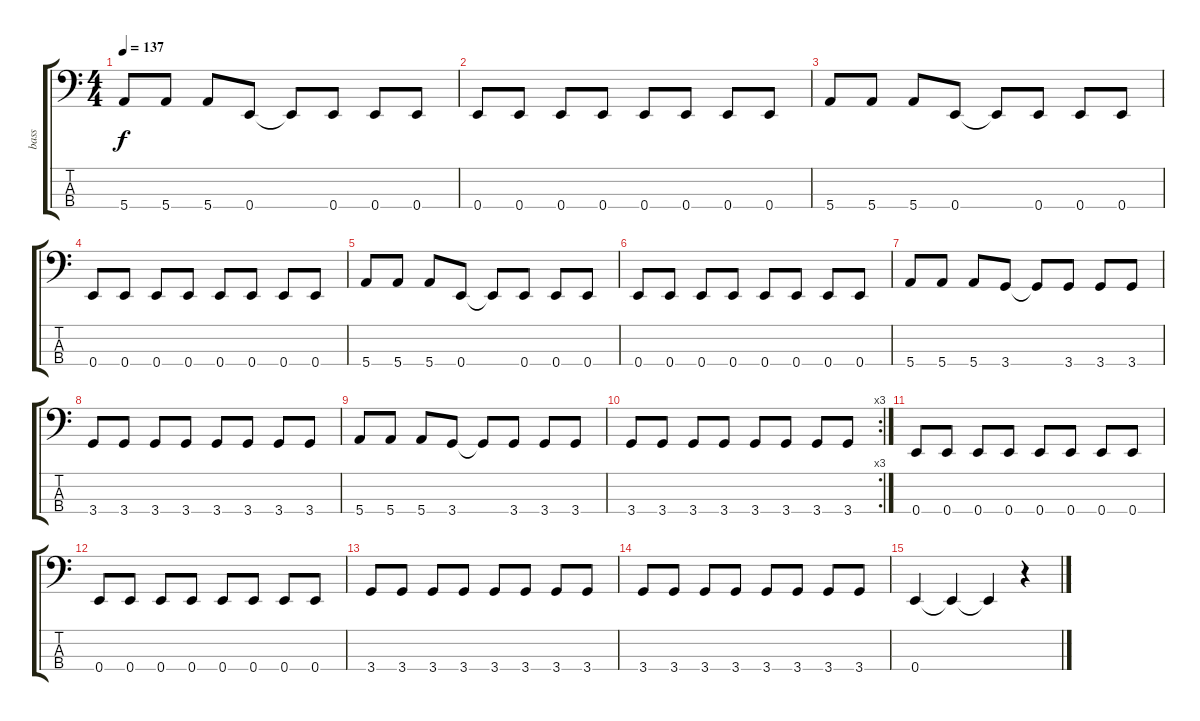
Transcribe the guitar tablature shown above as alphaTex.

\track ("bass" "bass") {instrument electricbasspick}
\staff {score tabs}
\tuning (G2 D2 A1 E1) {hide}
\ts (4 4)
\tempo 137
\clef f4
\ks c
5.4.8{dy f} 5.4.8 5.4.8 0.4.8 0.4{t}.8 0.4.8 0.4.8 0.4.8 |
0.4.8 0.4.8 0.4.8 0.4.8 0.4.8 0.4.8 0.4.8 0.4.8 |
5.4.8 5.4.8 5.4.8 0.4.8 0.4{t}.8 0.4.8 0.4.8 0.4.8 |
0.4.8 0.4.8 0.4.8 0.4.8 0.4.8 0.4.8 0.4.8 0.4.8 |
5.4.8 5.4.8 5.4.8 0.4.8 0.4{t}.8 0.4.8 0.4.8 0.4.8 |
0.4.8 0.4.8 0.4.8 0.4.8 0.4.8 0.4.8 0.4.8 0.4.8 |
5.4.8 5.4.8 5.4.8 3.4.8 3.4{t}.8 3.4.8 3.4.8 3.4.8 |
3.4.8 3.4.8 3.4.8 3.4.8 3.4.8 3.4.8 3.4.8 3.4.8 |
5.4.8 5.4.8 5.4.8 3.4.8 3.4{t}.8 3.4.8 3.4.8 3.4.8 |
\rc 3
3.4.8 3.4.8 3.4.8 3.4.8 3.4.8 3.4.8 3.4.8 3.4.8 |
0.4.8 0.4.8 0.4.8 0.4.8 0.4.8 0.4.8 0.4.8 0.4.8 |
0.4.8 0.4.8 0.4.8 0.4.8 0.4.8 0.4.8 0.4.8 0.4.8 |
3.4.8 3.4.8 3.4.8 3.4.8 3.4.8 3.4.8 3.4.8 3.4.8 |
3.4.8 3.4.8 3.4.8 3.4.8 3.4.8 3.4.8 3.4.8 3.4.8 |
0.4.4 0.4{t}.4 0.4{t}.4 r.4
